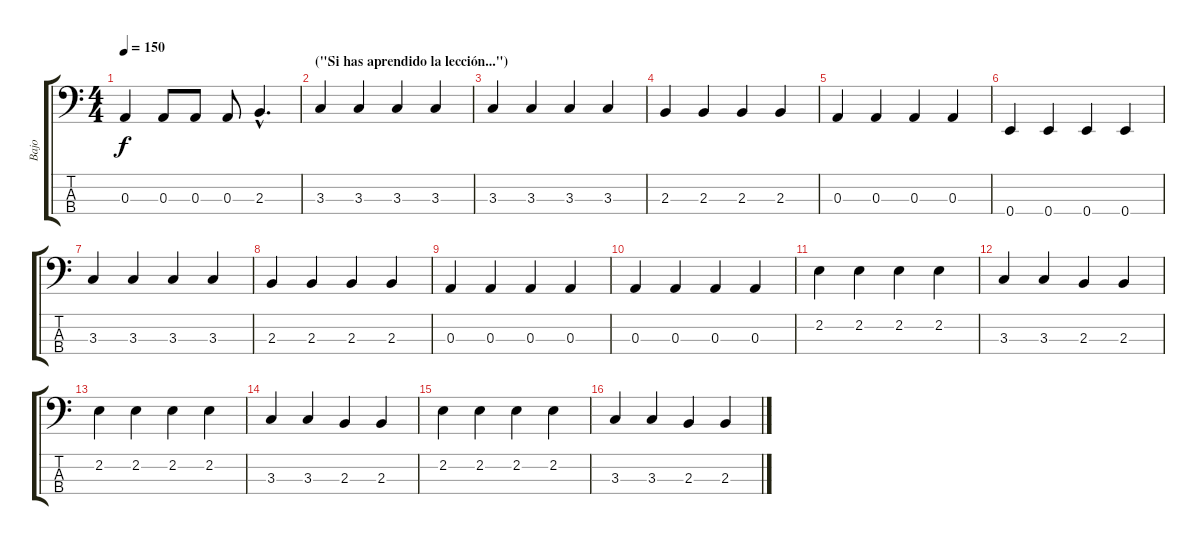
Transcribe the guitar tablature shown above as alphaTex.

\track ("Bajo" "Bajo") {instrument electricbassfinger}
\staff {score tabs}
\tuning (G2 D2 A1 E1) {hide}
\ts (4 4)
\tempo 150
\clef f4
\ks c
0.3.4{dy f} 0.3.8 0.3.8 0.3.8 2.3{hac}.4{d} |
\section ("" "(\"Si has aprendido la lección...\")")
3.3.4 3.3.4 3.3.4 3.3.4 |
3.3.4 3.3.4 3.3.4 3.3.4 |
2.3.4 2.3.4 2.3.4 2.3.4 |
0.3.4 0.3.4 0.3.4 0.3.4 |
0.4.4 0.4.4 0.4.4 0.4.4 |
3.3.4 3.3.4 3.3.4 3.3.4 |
2.3.4 2.3.4 2.3.4 2.3.4 |
0.3.4 0.3.4 0.3.4 0.3.4 |
0.3.4 0.3.4 0.3.4 0.3.4 |
2.2.4 2.2.4 2.2.4 2.2.4 |
3.3.4 3.3.4 2.3.4 2.3.4 |
2.2.4 2.2.4 2.2.4 2.2.4 |
3.3.4 3.3.4 2.3.4 2.3.4 |
2.2.4 2.2.4 2.2.4 2.2.4 |
3.3.4 3.3.4 2.3.4 2.3.4
